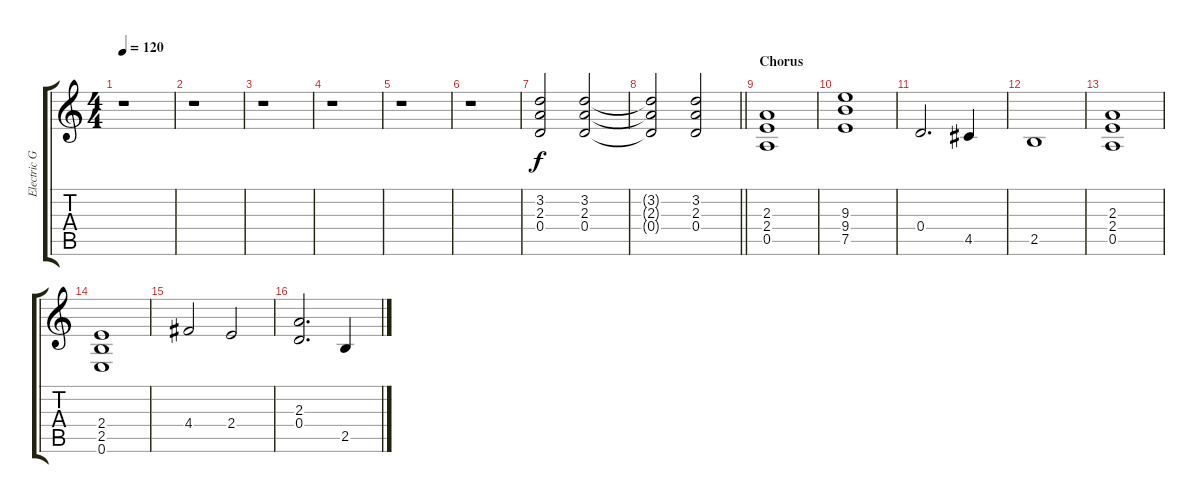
\track ("Electric Gtr 2" "Electric G") {instrument overdrivenguitar}
\staff {score tabs}
\tuning (E4 B3 G3 D3 A2 E2) {hide}
\ts (4 4)
\tempo 120
\clef g2
\ks c
r.1{dy f} |
r.1 |
r.1 |
r.1 |
r.1 |
r.1 |
(3.2 2.3 0.4).2 (3.2 2.3 0.4).2 |
\barLineRight lightlight
(3.2{t} 2.3{t} 0.4{t}).2 (3.2 2.3 0.4).2 |
\section ("" "Chorus")
(2.3 2.4 0.5).1 |
(9.3 9.4 7.5).1 |
0.4.2{d} 4.5.4 |
2.5.1 |
(2.3 2.4 0.5).1 |
(2.4 2.5 0.6).1 |
4.4.2 2.4.2 |
(2.3 0.4).2{d} 2.5.4
